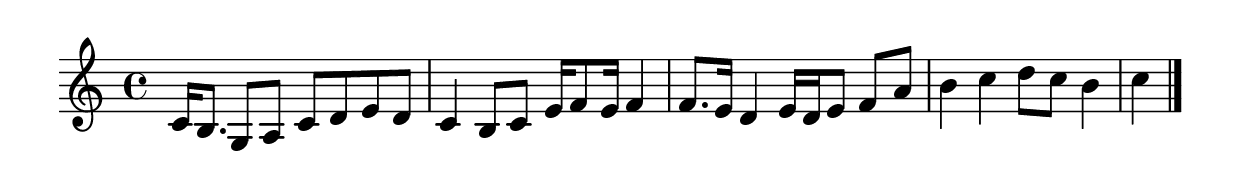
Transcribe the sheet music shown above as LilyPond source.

#(set-global-staff-size 25)
\paper {indent = 0\cm}
\header{tagline = ""}

\score{
 << 

\absolute {
\override Score.BarNumber.break-visibility = ##(#f #f #f) c'16 b8. g8 a8 c'8 d'8 e'8 d'8 c'4 b8 c'8 e'16 f'8 e'16 f'4 f'8. e'16 d'4 e'16 d'16 e'8 f'8 a'8 b'4 c''4 d''8 c''8 b'4 c''4 \bar"|."
}

>>
\midi{}
\layout{}
}
